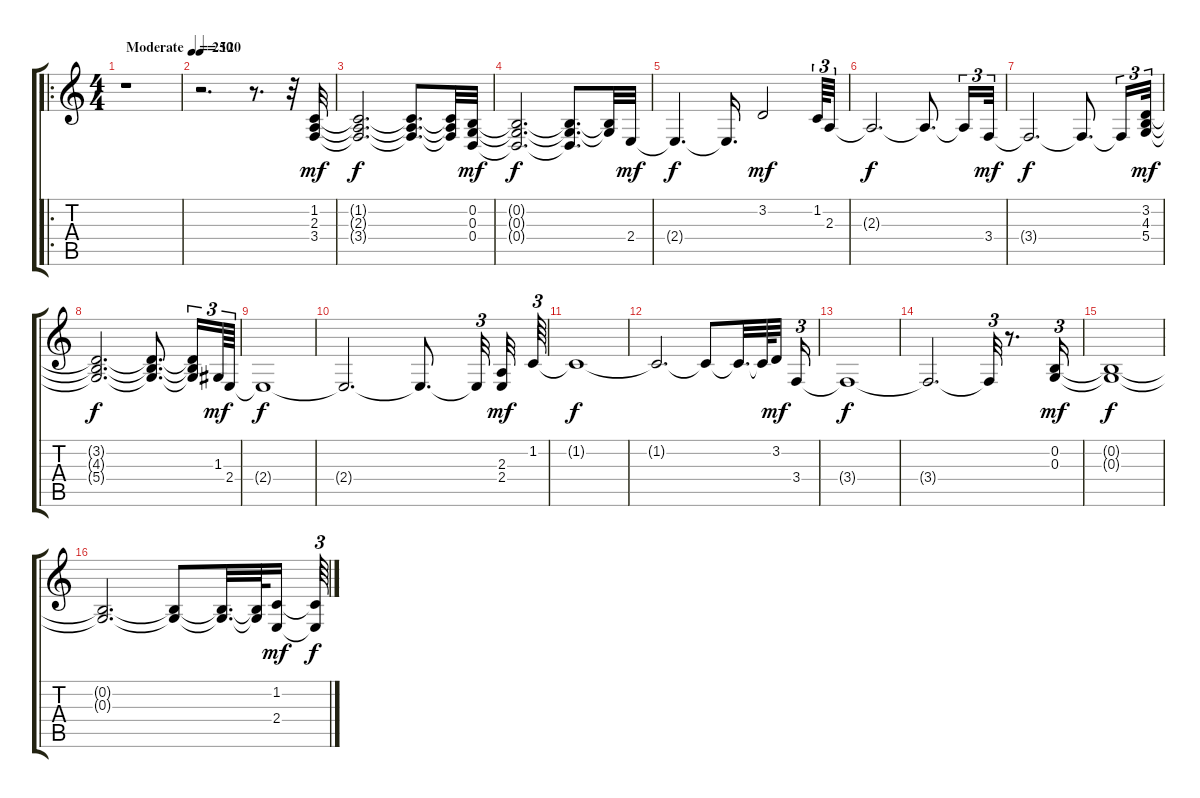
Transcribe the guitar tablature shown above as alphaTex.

\track "" {instrument pad2warm}
\staff {score tabs}
\tuning (E4 B3 G3 D3 A2 E2) {hide}
\ro
\ts (4 4)
\tempo (250 "Moderate")
\clef g2
\ks c
r.1{dy mf instrument pad2warm} |
\tempo 120
r.2{d} r.8{d} r.32 (1.2 2.3 3.4).32{instrument pad2warm} |
(1.2{t} 2.3{t} 3.4{t}).2{d dy f} (1.2{t} 2.3{t} 3.4{t}).8{d} (1.2{t} 2.3{t} 3.4{t}).32 (0.2 0.3 0.4).32{dy mf} |
(0.2{t} 0.3{t} 0.4{t}).2{d dy f} (0.2{t} 0.3{t} 0.4{t}).8{d} (0.2{t} 0.3{t}).32 2.4.32{dy mf} |
2.4{t}.4{d dy f} 2.4{t}.16{d} 3.2.2{dy mf} 1.2.64{tu (3 2)} 2.3.32{tu (3 2)} |
2.3{t}.2{d dy f} 2.3{t}.8{d} 2.3{t}.16{tu (3 2)} 3.4.32{tu (3 2) dy mf} |
3.4{t}.2{d dy f} 3.4{t}.8{d} 3.4{t}.16{tu (3 2)} (3.2 4.3 5.4).32{tu (3 2) dy mf} |
(3.2{t} 4.3{t} 5.4{t}).2{d dy f} (3.2{t} 4.3{t} 5.4{t}).8{d} (3.2{t} 4.3{t} 5.4{t}).16{tu (3 2)} 1.3.64{tu (3 2) dy mf} 2.4.64{tu (3 2)} |
2.4{t}.1{dy f} |
2.4{t}.2{d} 2.4{t}.8{d} 2.4{t}.32{tu (3 2) beam splitsecondary} (2.3 2.4).32{dy mf} 1.2.64{tu (3 2)} |
1.2{t}.1{dy f} |
1.2{t}.2{d} 1.2{t}.8 1.2{t}.32{d} 1.2{t}.64 3.2.32{dy mf beam splitsecondary} 3.4.16{tu (3 2)} |
3.4{t}.1{dy f} |
3.4{t}.2{d} 3.4{t}.32{tu (3 2)} r.8{d} (0.2 0.3).16{tu (3 2) dy mf} |
(0.2{t} 0.3{t}).1{dy f} |
(0.2{t} 0.3{t}).2{d} (0.2{t} 0.3{t}).8 (0.2{t} 0.3{t}).32{d} (0.2{t} 0.3{t}).64 (1.2 2.4).16{dy mf} (1.2{t} 2.4{t}).64{tu (3 2) dy f}
